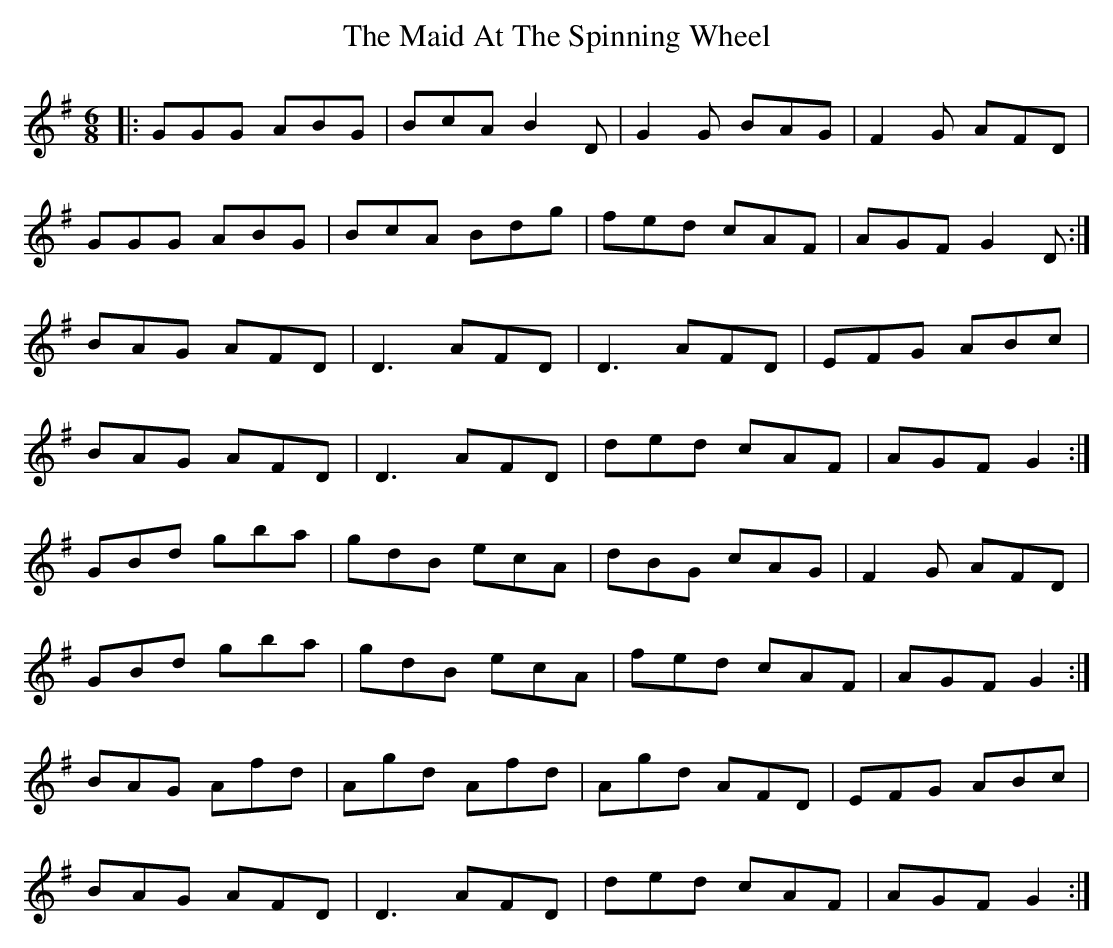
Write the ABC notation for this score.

X:1
T: The Maid At The Spinning Wheel
M: 6/8
L: 1/8
K: Gmaj
|:GGG ABG|BcA B2 D|G2 G BAG|F2 G AFD|
GGG ABG|BcA Bdg|fed cAF|AGF G2 D:|
BAG AFD|D3 AFD|D3 AFD|EFG ABc|
BAG AFD|D3 AFD|ded cAF|AGF G2:|
GBd gba|gdB ecA|dBG cAG|F2 G AFD|
GBd gba|gdB ecA|fed cAF|AGF G2:|
BAG Afd|Agd Afd|Agd AFD|EFG ABc|
BAG AFD|D3 AFD|ded cAF|AGF G2:|
